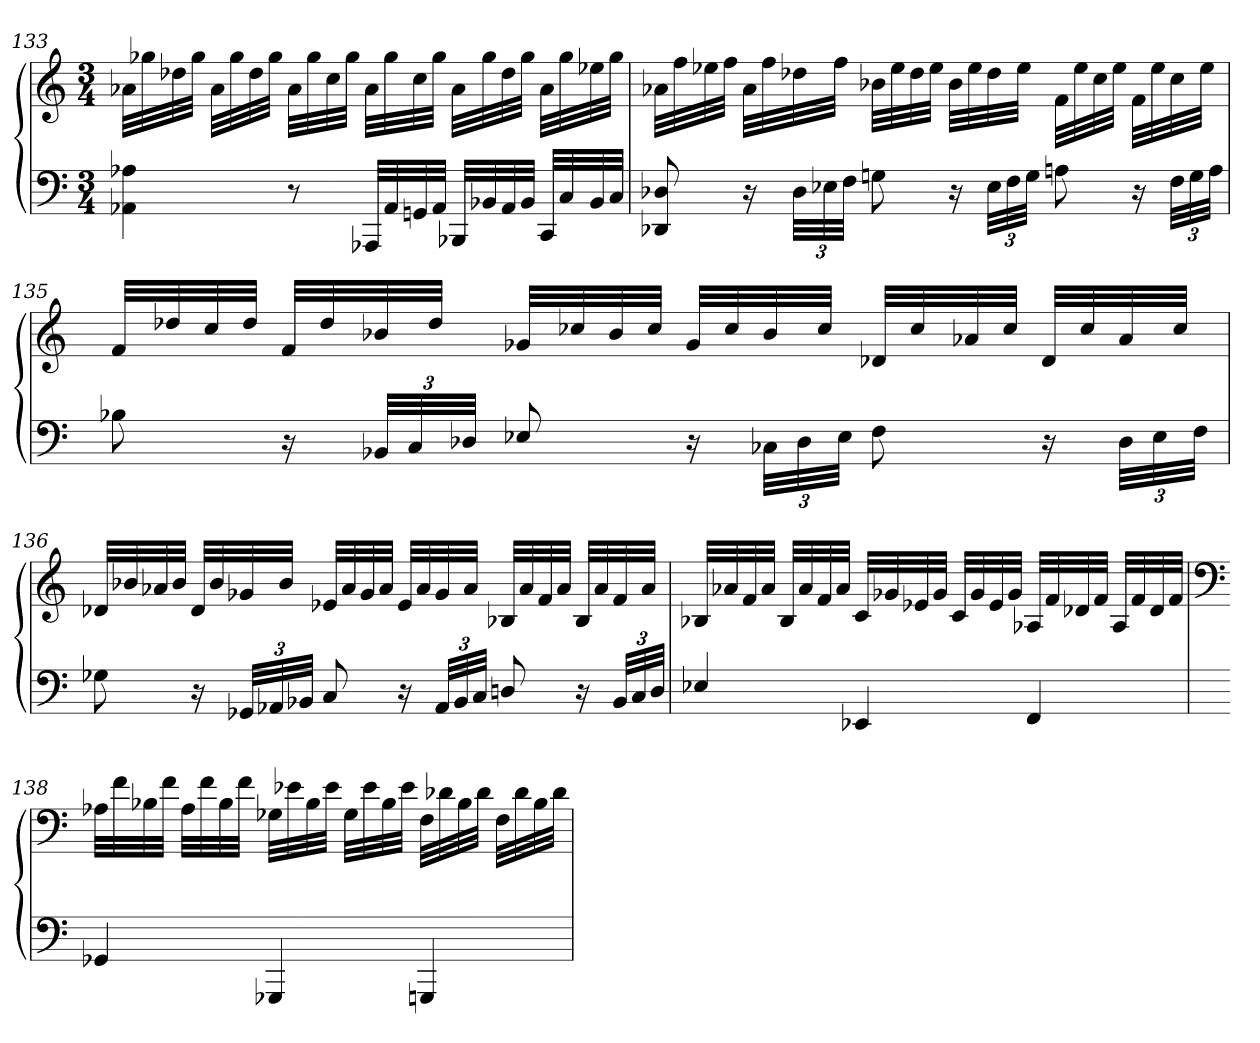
**kern	**kern
*part1	*part1
*staff2	*staff1
!!LO:LB:g=z
*clefF4	*clefG2
*k[]	*k[]
*C:	*C:
*M3/4	*M3/4
=133	=133
4AA-X\ 4A-X\	32a-X\LLL
.	32gg-X\
.	32dd-X\
.	32gg-\JJJ
.	32a-\LLL
.	32gg-\
.	32dd-\
.	32gg-\JJJ
8r	32a-\LLL
.	32gg-\
.	32cc\
.	32gg-\JJJ
32AAA-X/LLL	32a-\LLL
32AA-i/	32gg-\
32GGni/	32cc\
32AA-/JJJ	32gg-\JJJ
32BBB-X/LLL	32a-\LLL
32BB-X/	32gg-\
32AA-/	32dd-\
32BB-/JJJ	32gg-\JJJ
32CC/LLL	32a-\LLL
32C/	32gg-\
32BB-/	32ee-X\
32C/JJJ	32gg-\JJJ
!!LO:LB:g=z
=134	=134
8DD-X/ 8D-X/	32a-X\LLL
.	32ff\
.	32ee-X\
.	32ff\JJJ
16r	32a-\LLL
.	32ff\
*Xbrackettup	*
48D-\LLL	32dd-X\
48E-X\	.
.	32ff\JJJ
48F\JJJ	.
8Gni\	32b-X\LLL
.	32ee-\
.	32dd-\
.	32ee-\JJJ
16r	32b-\LLL
.	32ee-\
48E-\LLL	32dd-\
48F\	.
.	32ee-\JJJ
48G\JJJ	.
8Ani\	32f\LLL
.	32ee-\
.	32cc\
.	32ee-\JJJ
16r	32f\LLL
.	32ee-\
48F\LLL	32cc\
48G\	.
.	32ee-\JJJ
48A\JJJ	.
!!LO:PB:g=z
=135	=135
8B-X\	32f/LLL
.	32dd-X/
.	32cc/
.	32dd-/JJJ
16r	32f/LLL
.	32dd-/
48BB-X/LLL	32b-X/
48C/	.
.	32dd-/JJJ
48D-X/JJJ	.
8E-X/	32g-X/LLL
.	32cc-X/
.	32b-/
.	32cc-/JJJ
16r	32g-/LLL
.	32cc-/
48C-X\LLL	32b-/
48D-\	.
.	32cc-/JJJ
48E-\JJJ	.
8F\	32d-X/LLL
.	32cc-/
.	32a-X/
.	32cc-/JJJ
16r	32d-/LLL
.	32cc-/
48D-\LLL	32a-/
48E-\	.
.	32cc-/JJJ
48F\JJJ	.
!!LO:LB:g=z
=136	=136
8G-X\	32d-X/LLL
.	32b-X/
.	32a-X/
.	32b-/JJJ
16r	32d-/LLL
.	32b-/
48GG-X/LLL	32g-X/
48AA-X/	.
.	32b-/JJJ
48BB-X/JJJ	.
8C/	32e-X/LLL
.	32a-/
.	32g-/
.	32a-/JJJ
16r	32e-/LLL
.	32a-/
48AA-/LLL	32g-/
48BB-/	.
.	32a-/JJJ
48C/JJJ	.
8Dni/	32B-X/LLL
.	32a-/
.	32f/
.	32a-/JJJ
16r	32B-/LLL
.	32a-/
48BB-/LLL	32f/
48C/	.
.	32a-/JJJ
48D/JJJ	.
!!LO:LB:g=z
=137	=137
4E-X/	32B-X/LLL
.	32a-X/
.	32f/
.	32a-/JJJ
.	32B-/LLL
.	32a-/
.	32f/
.	32a-/JJJ
4EE-X/	32c/LLL
.	32g-X/
.	32e-X/
.	32g-/JJJ
.	32c/LLL
.	32g-/
.	32e-/
.	32g-/JJJ
4FF/	32A-X/LLL
.	32f/
.	32d-X/
.	32f/JJJ
.	32A-/LLL
.	32f/
.	32d-/
.	32f/JJJ
!!LO:LB:g=z
=138	=138
*	*clefF4
4GG-X/	32A-X\LLL
.	32f\
.	32B-X\
.	32f\JJJ
.	32A-\LLL
.	32f\
.	32B-\
.	32f\JJJ
4GGG-X/	32G-X\LLL
.	32e-X\
.	32B-\
.	32e-\JJJ
.	32G-\LLL
.	32e-\
.	32B-\
.	32e-\JJJ
4GGGn/	32F\LLL
.	32d-X\
.	32B-\
.	32d-\JJJ
.	32F\LLL
.	32d-\
.	32B-\
.	32d-\JJJ
=	=
*-	*-
